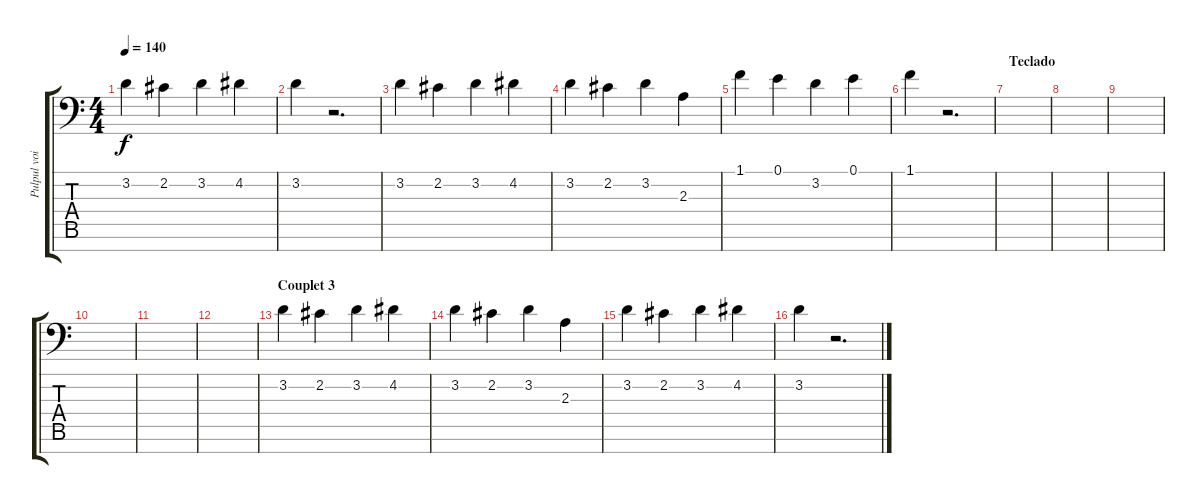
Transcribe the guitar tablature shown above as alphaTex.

\track ("Pulpul voix" "Pulpul voi") {instrument clarinet}
\staff {score tabs}
\tuning (E4 B3 G3 D3 A2 E2 C-1) {hide}
\ts (4 4)
\tempo 140
\clef f4
\ks c
3.2.4{dy f} 2.2.4 3.2.4 4.2.4 |
3.2.4 r.2{d} |
3.2.4 2.2.4 3.2.4 4.2.4 |
3.2.4 2.2.4 3.2.4 2.3.4 |
1.1.4 0.1.4 3.2.4 0.1.4 |
1.1.4 r.2{d} |
\section ("" "Teclado")
|
|
|
|
|
|
\section ("" "Couplet 3")
3.2.4 2.2.4 3.2.4 4.2.4 |
3.2.4 2.2.4 3.2.4 2.3.4 |
3.2.4 2.2.4 3.2.4 4.2.4 |
3.2.4 r.2{d}
